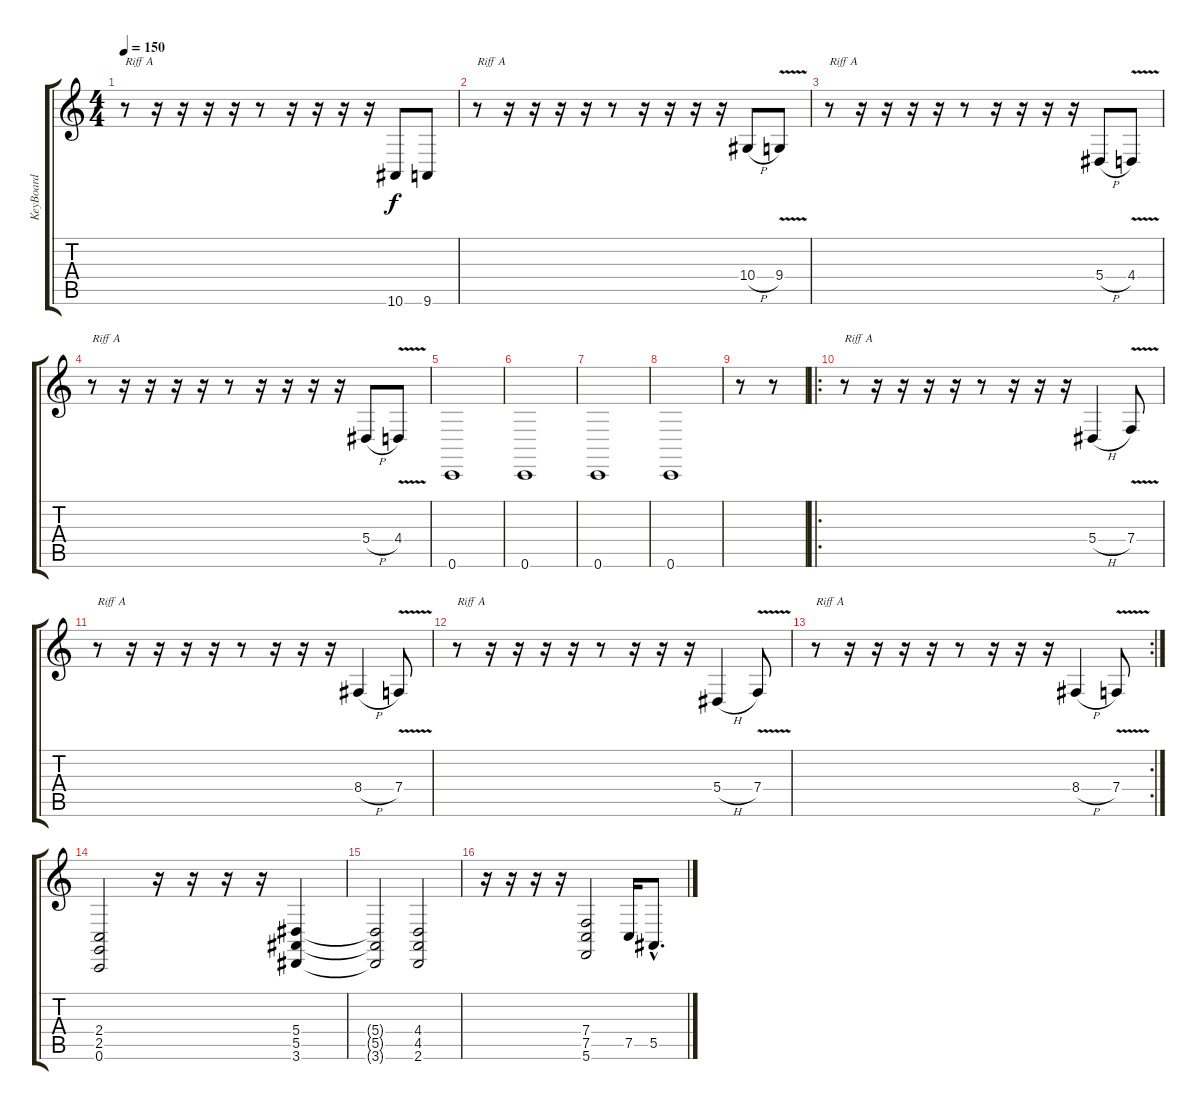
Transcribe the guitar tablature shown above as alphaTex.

\track ("KeyBoard" "KeyBoard") {instrument synthstrings2}
\staff {score tabs}
\tuning (C4 G3 Eb3 Bb2 F2 C2) {hide}
\ts (4 4)
\tempo 150
\clef g2
\ks c
r.8{txt "Riff A" dy f} r.16 r.16 r.16 r.16 r.8 r.16 r.16 r.16 r.16 10.6.8 9.6.8 |
r.8{txt "Riff A"} r.16 r.16 r.16 r.16 r.8 r.16 r.16 r.16 r.16 10.4{h}.8 9.4{v}.8 |
r.8{txt "Riff A"} r.16 r.16 r.16 r.16 r.8 r.16 r.16 r.16 r.16 5.4{h}.8 4.4{v}.8 |
r.8{txt "Riff A"} r.16 r.16 r.16 r.16 r.8 r.16 r.16 r.16 r.16 5.4{h}.8 4.4{v}.8 |
0.6.1 |
0.6.1 |
0.6.1 |
0.6.1 |
r.8 r.8 |
\ro
r.8{txt "Riff A"} r.16 r.16 r.16 r.16 r.8 r.16 r.16 r.16 5.4{h}.4 7.4{v}.8 |
r.8{txt "Riff A"} r.16 r.16 r.16 r.16 r.8 r.16 r.16 r.16 8.4{h}.4 7.4{v}.8 |
r.8{txt "Riff A"} r.16 r.16 r.16 r.16 r.8 r.16 r.16 r.16 5.4{h}.4 7.4{v}.8 |
\rc 2
r.8{txt "Riff A"} r.16 r.16 r.16 r.16 r.8 r.16 r.16 r.16 8.4{h}.4 7.4{v}.8 |
(2.4 2.5 0.6).2 r.16 r.16 r.16 r.16 (5.4 5.5 3.6).4 |
(5.4{t} 5.5{t} 3.6{t}).2 (4.4 4.5 2.6).2 |
r.16 r.16 r.16 r.16 (7.4 7.5 5.6).2 7.5.16 5.5{hac}.8{d}
